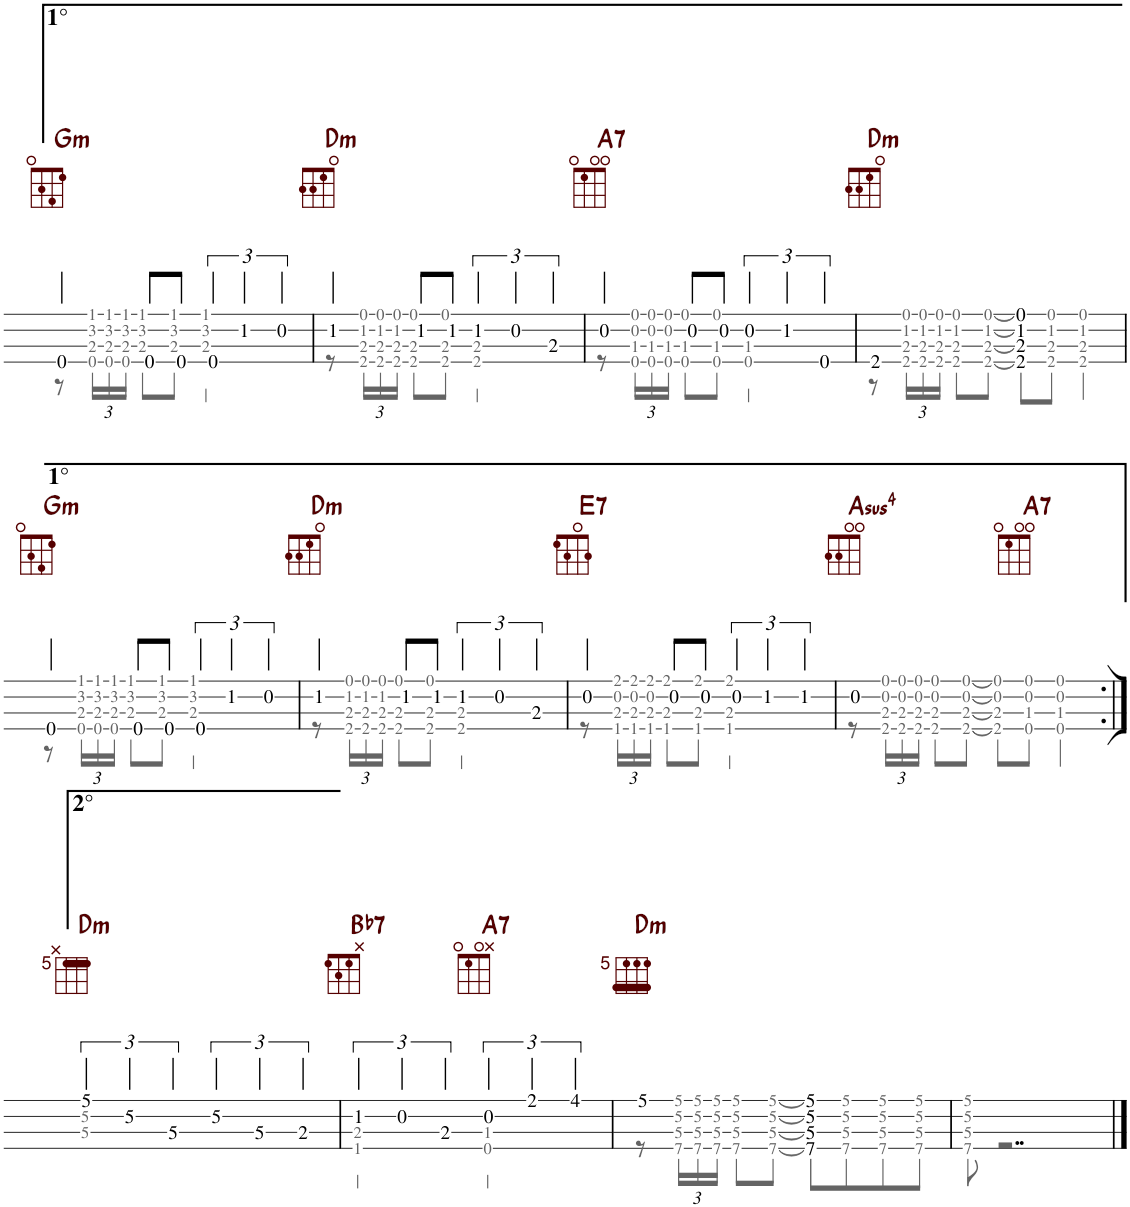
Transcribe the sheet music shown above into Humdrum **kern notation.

**kern	**harte
*part1	*part1
*staff1	*
*I"Ukulélé [Tablature]	*
!!LO:PB:g=z
*k[]	*
*M4/4	*
=17	=17
*^	*
!	!	!LO:H:kt=m
4g/	8r	G:min
*	*Xbrackettup	*
.	24g!i\ 24d!i\ 24g!i\ 24b-!i\LL	.
.	24g!i\ 24d!i\ 24g!i\ 24b-!i\	.
.	24g!i\ 24d!i\ 24g!i\ 24b-!i\JJ	.
8g/L	8d!i\ 8g!i\ 8b-!i\L	.
8g/J	8d!i\ 8g!i\ 8b-!i\J	.
*brackettup	*	*
6g/	2d!i\ 2g!i\ 2b-!i\	.
6f/	.	.
6e/	.	.
=18	=18	=18
!	!	!LO:H:kt=m
4f/	8r	D:min
*	*Xbrackettup	*
.	24a!i\ 24d!i\ 24f!i\ 24a!i\LL	.
.	24a!i\ 24d!i\ 24f!i\ 24a!i\	.
.	24a!i\ 24d!i\ 24f!i\ 24a!i\JJ	.
8f/L	8a!i\ 8d!i\ 8a!i\L	.
8f/J	8a!i\ 8d!i\ 8a!i\J	.
*brackettup	*	*
6f/	2a!i\ 2d!i\	.
6e/	.	.
6d/	.	.
=19	=19	=19
!	!	!LO:H:kt=7
4e/	8r	A:7
*	*Xbrackettup	*
.	24g!i\ 24c#!i\ 24e!i\ 24a!i\LL	.
.	24g!i\ 24c#!i\ 24e!i\ 24a!i\	.
.	24g!i\ 24c#!i\ 24e!i\ 24a!i\JJ	.
8e/L	8g!i\ 8c#!i\ 8a!i\L	.
8e/J	8g!i\ 8c#!i\ 8a!i\J	.
*brackettup	*	*
6e/	2g!i\ 2d-!i\	.
6f/	.	.
6g/	.	.
=20	=20	=20
!	!	!LO:H:kt=m
1a	8r	D:min
*	*Xbrackettup	*
.	24a!i\ 24d!i\ 24f!i\ 24a!i\LL	.
.	24a!i\ 24d!i\ 24f!i\ 24a!i\	.
.	24a!i\ 24d!i\ 24f!i\ 24a!i\JJ	.
.	8a!i\ 8d!i\ 8f!i\ 8a!i\L	.
.	[8a!i\ [8d!i\ [8f!i\ [8a!i\J	.
.	8a\] 8d\] 8f\] 8a\]L	.
.	8a!i\ 8d!i\ 8f!i\ 8a!i\J	.
.	4a!i\ 4d!i\ 4f!i\ 4a!i\	.
!!LO:LB:g=z	!!
=21	=21	=21
!	!	!LO:H:kt=m
4g/	8r	G:min
.	24g!i\ 24d!i\ 24g!i\ 24b-!i\LL	.
.	24g!i\ 24d!i\ 24g!i\ 24b-!i\	.
.	24g!i\ 24d!i\ 24g!i\ 24b-!i\JJ	.
8g/L	8d!i\ 8g!i\ 8b-!i\L	.
8g/J	8d!i\ 8g!i\ 8b-!i\J	.
*brackettup	*	*
6g/	2d!i\ 2g!i\ 2b-!i\	.
6f/	.	.
6e/	.	.
=22	=22	=22
!	!	!LO:H:kt=m
4f/	8r	D:min
*	*Xbrackettup	*
.	24a!i\ 24d!i\ 24f!i\ 24a!i\LL	.
.	24a!i\ 24d!i\ 24f!i\ 24a!i\	.
.	24a!i\ 24d!i\ 24f!i\ 24a!i\JJ	.
8f/L	8a!i\ 8d!i\ 8a!i\L	.
8f/J	8a!i\ 8d!i\ 8a!i\J	.
*brackettup	*	*
6f/	2a!i\ 2d!i\	.
6e/	.	.
6d/	.	.
=23	=23	=23
!	!	!LO:H:kt=7
4e/	8r	E:7
*	*Xbrackettup	*
.	24g#!i\ 24d!i\ 24e!i\ 24b!i\LL	.
.	24g#!i\ 24d!i\ 24e!i\ 24b!i\	.
.	24g#!i\ 24d!i\ 24e!i\ 24b!i\JJ	.
8e/L	8g#!i\ 8d!i\ 8b!i\L	.
8e/J	8g#!i\ 8d!i\ 8b!i\J	.
*brackettup	*	*
6e/	2g#!i\ 2d!i\ 2b!i\	.
6f/	.	.
6f/	.	.
=24	=24	=24
!	!	!LO:H:kt=4
1e	8r	A:sus4
*	*Xbrackettup	*
.	24a!i\ 24d!i\ 24e!i\ 24a!i\LL	.
.	24a!i\ 24d!i\ 24e!i\ 24a!i\	.
.	24a!i\ 24d!i\ 24e!i\ 24a!i\JJ	.
.	8a!i\ 8d!i\ 8e!i\ 8a!i\L	.
.	[8a!i\ [8d!i\ [8e!i\ [8a!i\J	.
.	8a!i\] 8d!i\] 8e!i\] 8a!i\]L	.
!	!	!LO:H:kt=7
.	8g!i\ 8d-!i\ 8e!i\ 8a!i\J	A:7
.	4g!i\ 4d-!i\ 4e!i\ 4a!i\	.
!!LO:LB:g=z	!!
=25:|!	=25:|!	=25:|!
*brackettup	*	*
!	!	!LO:H:kt=m
6dd/	1f!i 1a!i	D:min
6a/	.	.
6f/	.	.
6a/	.	.
6f/	.	.
6d/	.	.
=26	=26	=26
!	!	!LO:H:kt=7
6f/	2a-!i\ 2d!i\	Bb:7
6e/	.	.
6d/	.	.
!	!	!LO:H:kt=7
6e/	2g!i\ 2d-!i\	A:7
6b/	.	.
6dd-/	.	.
=27	=27	=27
!	!	!LO:H:kt=m
1dd	8r	D:min
*	*Xbrackettup	*
.	24dd!i\ 24f!i\ 24a!i\ 24dd!i\LL	.
.	24dd!i\ 24f!i\ 24a!i\ 24dd!i\	.
.	24dd!i\ 24f!i\ 24a!i\ 24dd!i\JJ	.
.	8dd!i\ 8f!i\ 8a!i\ 8dd!i\L	.
.	[8dd!i\ [8f!i\ [8a!i\ [8dd!i\J	.
.	8dd\] 8f\] 8a\] 8dd\]L	.
.	8dd!i\ 8f!i\ 8a!i\ 8dd!i\	.
.	8dd!i\ 8f!i\ 8a!i\ 8dd!i\	.
.	8dd!i\ 8f!i\ 8a!i\ 8dd!i\J	.
=28	=28	=28
1ryy	8dd!i\ 8f!i\ 8a!i\ 8dd!i\	.
.	2..r	.
*v	*v	*
==	==
*-	*-
